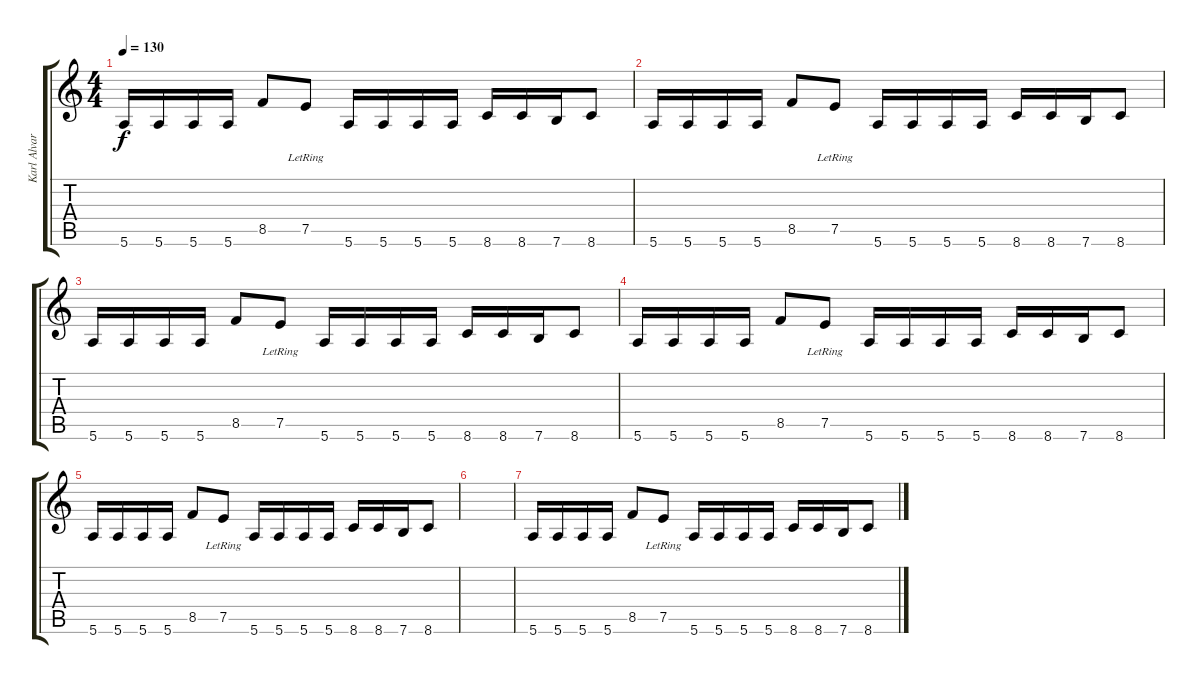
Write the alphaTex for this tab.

\track ("Karl Alvarez" "Karl Alvar") {instrument acousticguitarnylon}
\staff {score tabs}
\tuning (E4 B3 G3 D3 A2 E2) {hide}
\ts (4 4)
\tempo 130
\clef g2
\ks c
5.6.16{dy f instrument acousticguitarnylon} 5.6.16 5.6.16 5.6.16 8.5.8 7.5{lr}.8 5.6.16 5.6.16 5.6.16 5.6.16 8.6.16 8.6.16 7.6.16 8.6.8 |
5.6.16 5.6.16 5.6.16 5.6.16 8.5.8 7.5{lr}.8 5.6.16 5.6.16 5.6.16 5.6.16 8.6.16 8.6.16 7.6.16 8.6.8 |
5.6.16 5.6.16 5.6.16 5.6.16 8.5.8 7.5{lr}.8 5.6.16 5.6.16 5.6.16 5.6.16 8.6.16 8.6.16 7.6.16 8.6.8 |
5.6.16 5.6.16 5.6.16 5.6.16 8.5.8 7.5{lr}.8 5.6.16 5.6.16 5.6.16 5.6.16 8.6.16 8.6.16 7.6.16 8.6.8 |
5.6.16 5.6.16 5.6.16 5.6.16 8.5.8 7.5{lr}.8 5.6.16 5.6.16 5.6.16 5.6.16 8.6.16 8.6.16 7.6.16 8.6.8 |
|
5.6.16 5.6.16 5.6.16 5.6.16 8.5.8 7.5{lr}.8 5.6.16 5.6.16 5.6.16 5.6.16 8.6.16 8.6.16 7.6.16 8.6.8
